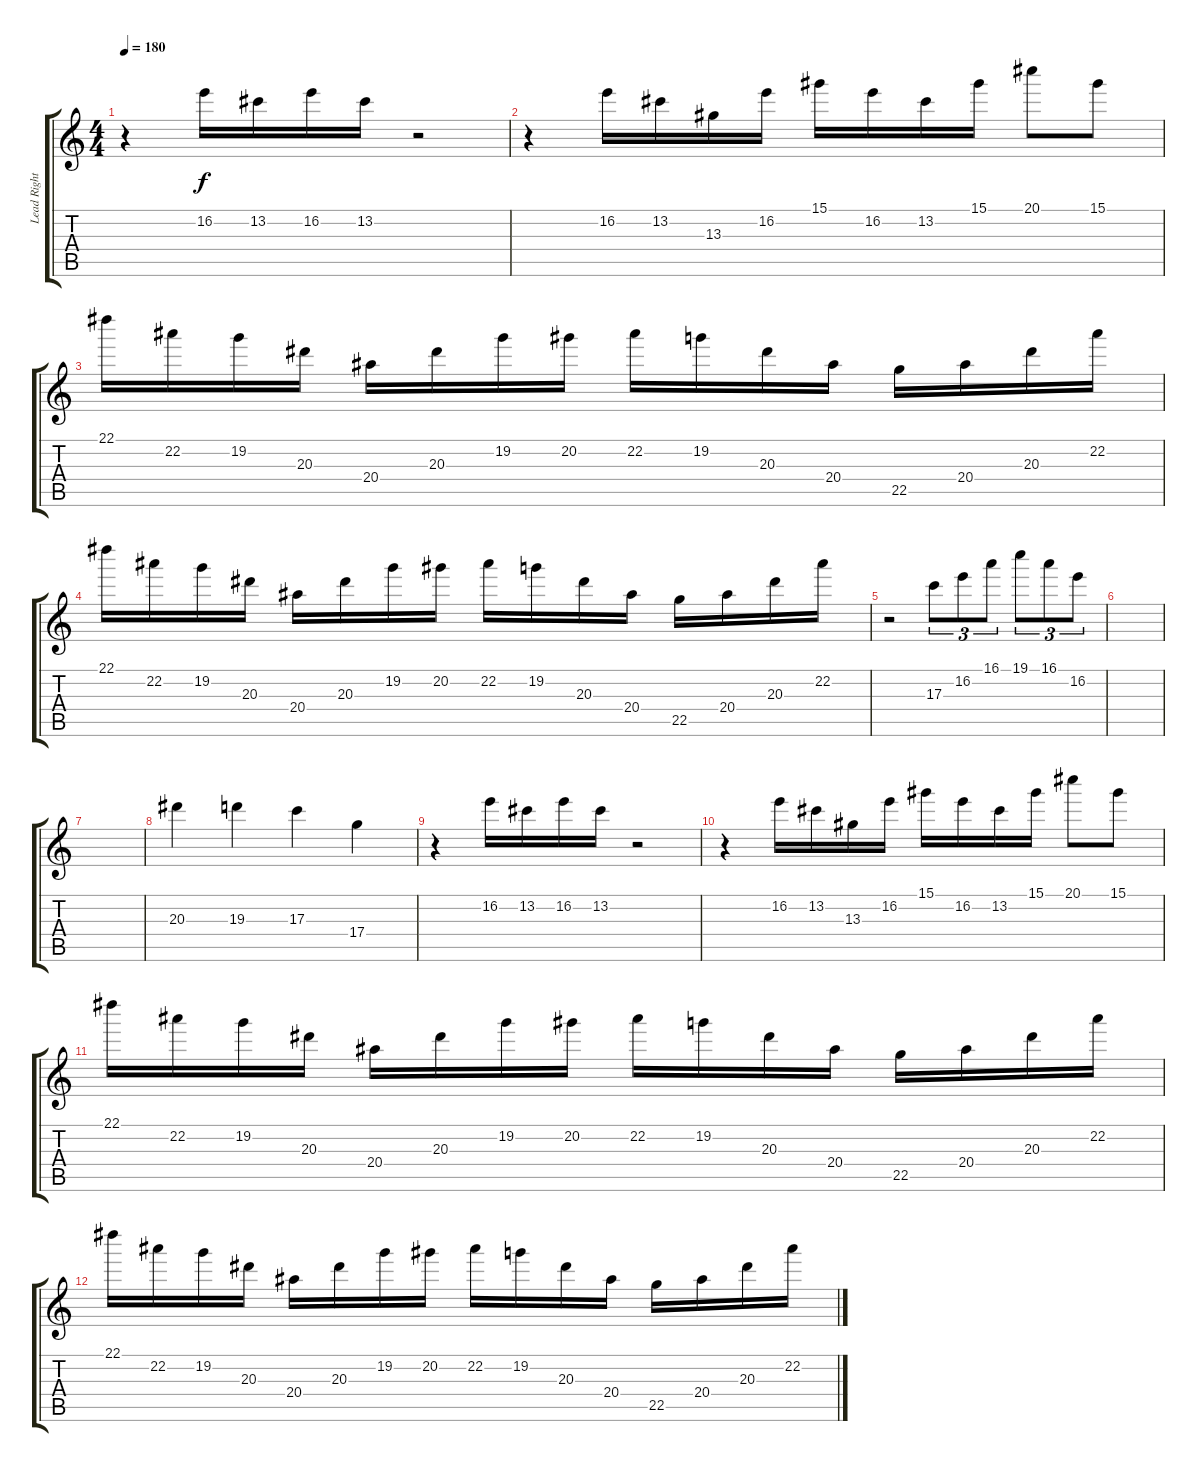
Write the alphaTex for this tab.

\track ("Lead Right" "Lead Right") {instrument overdrivenguitar}
\staff {score tabs}
\tuning (F4 C4 G3 D3 A2 E2) {hide}
\ts (4 4)
\tempo 180
\clef g2
\ks c
r.4{dy f} 16.2.16 13.2.16 16.2.16 13.2.16 r.2 |
r.4 16.2.16 13.2.16 13.3.16 16.2.16 15.1.16 16.2.16 13.2.16 15.1.16 20.1.8 15.1.8 |
22.1.16 22.2.16 19.2.16 20.3.16 20.4.16 20.3.16 19.2.16 20.2.16 22.2.16 19.2.16 20.3.16 20.4.16 22.5.16 20.4.16 20.3.16 22.2.16 |
22.1.16 22.2.16 19.2.16 20.3.16 20.4.16 20.3.16 19.2.16 20.2.16 22.2.16 19.2.16 20.3.16 20.4.16 22.5.16 20.4.16 20.3.16 22.2.16 |
r.2 17.3.8{tu (3 2)} 16.2.8{tu (3 2)} 16.1.8{tu (3 2)} 19.1.8{tu (3 2)} 16.1.8{tu (3 2)} 16.2.8{tu (3 2)} |
|
|
20.3.4 19.3.4 17.3.4 17.4.4 |
r.4 16.2.16 13.2.16 16.2.16 13.2.16 r.2 |
r.4 16.2.16 13.2.16 13.3.16 16.2.16 15.1.16 16.2.16 13.2.16 15.1.16 20.1.8 15.1.8 |
22.1.16 22.2.16 19.2.16 20.3.16 20.4.16 20.3.16 19.2.16 20.2.16 22.2.16 19.2.16 20.3.16 20.4.16 22.5.16 20.4.16 20.3.16 22.2.16 |
22.1.16 22.2.16 19.2.16 20.3.16 20.4.16 20.3.16 19.2.16 20.2.16 22.2.16 19.2.16 20.3.16 20.4.16 22.5.16 20.4.16 20.3.16 22.2.16
